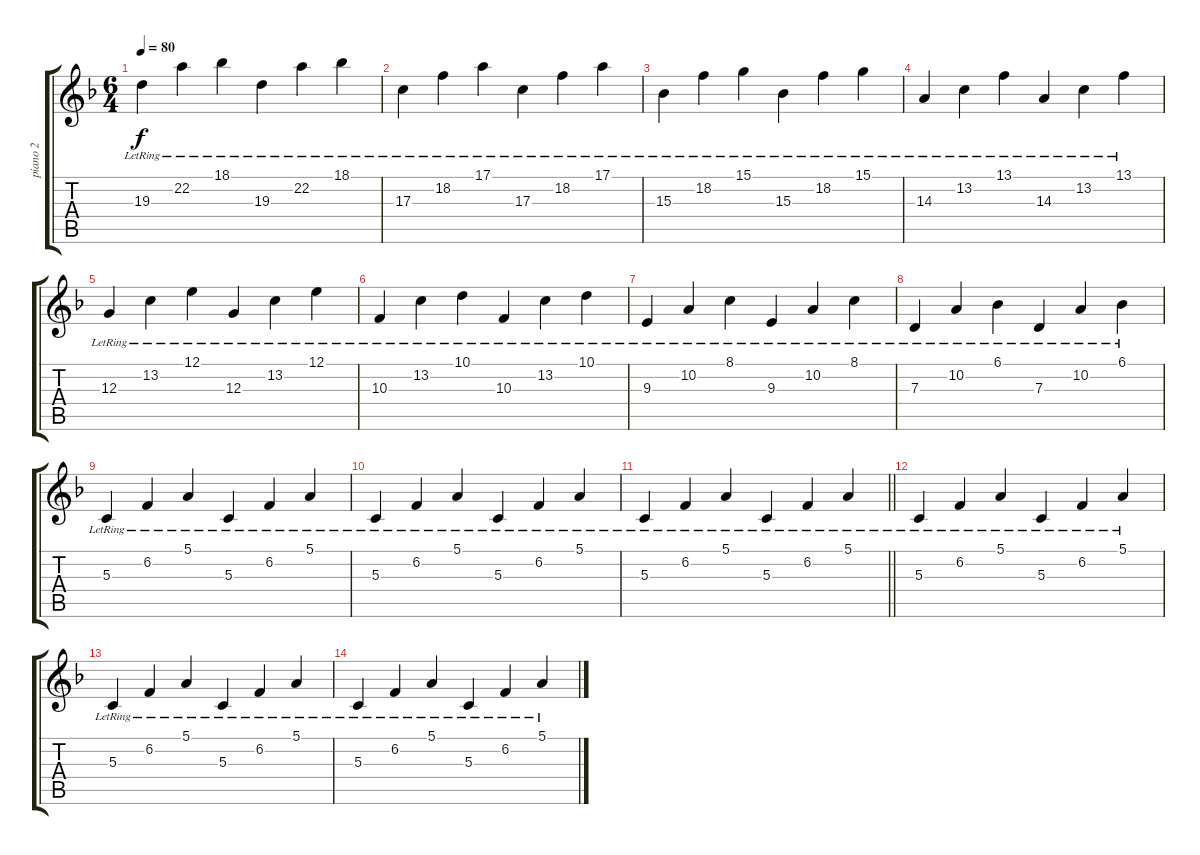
\track ("piano 2" "piano 2") {instrument acousticgrandpiano}
\staff {score tabs}
\tuning (E4 B3 G3 D3 A2 E2) {hide}
\ts (6 4)
\tempo 80
\clef g2
\ks f
19.3{lr}.4{dy f} 22.2{lr}.4 18.1{lr}.4 19.3{lr}.4 22.2{lr}.4 18.1{lr}.4 |
17.3{lr}.4 18.2{lr}.4 17.1{lr}.4 17.3{lr}.4 18.2{lr}.4 17.1{lr}.4 |
15.3{lr}.4 18.2{lr}.4 15.1{lr}.4 15.3{lr}.4 18.2{lr}.4 15.1{lr}.4 |
14.3{lr}.4 13.2{lr}.4 13.1{lr}.4 14.3{lr}.4 13.2{lr}.4 13.1{lr}.4 |
12.3{lr}.4 13.2{lr}.4 12.1{lr}.4 12.3{lr}.4 13.2{lr}.4 12.1{lr}.4 |
10.3{lr}.4 13.2{lr}.4 10.1{lr}.4 10.3{lr}.4 13.2{lr}.4 10.1{lr}.4 |
9.3{lr}.4 10.2{lr}.4 8.1{lr}.4 9.3{lr}.4 10.2{lr}.4 8.1{lr}.4 |
7.3{lr}.4 10.2{lr}.4 6.1{lr}.4 7.3{lr}.4 10.2{lr}.4 6.1{lr}.4 |
5.3{lr}.4 6.2{lr}.4 5.1{lr}.4 5.3{lr}.4 6.2{lr}.4 5.1{lr}.4 |
5.3{lr}.4 6.2{lr}.4 5.1{lr}.4 5.3{lr}.4 6.2{lr}.4 5.1{lr}.4 |
\barLineRight lightlight
5.3{lr}.4 6.2{lr}.4 5.1{lr}.4 5.3{lr}.4 6.2{lr}.4 5.1{lr}.4 |
5.3{lr}.4 6.2{lr}.4 5.1{lr}.4 5.3{lr}.4 6.2{lr}.4 5.1{lr}.4 |
5.3{lr}.4 6.2{lr}.4 5.1{lr}.4 5.3{lr}.4 6.2{lr}.4 5.1{lr}.4 |
5.3{lr}.4 6.2{lr}.4 5.1{lr}.4 5.3{lr}.4 6.2{lr}.4 5.1{lr}.4
